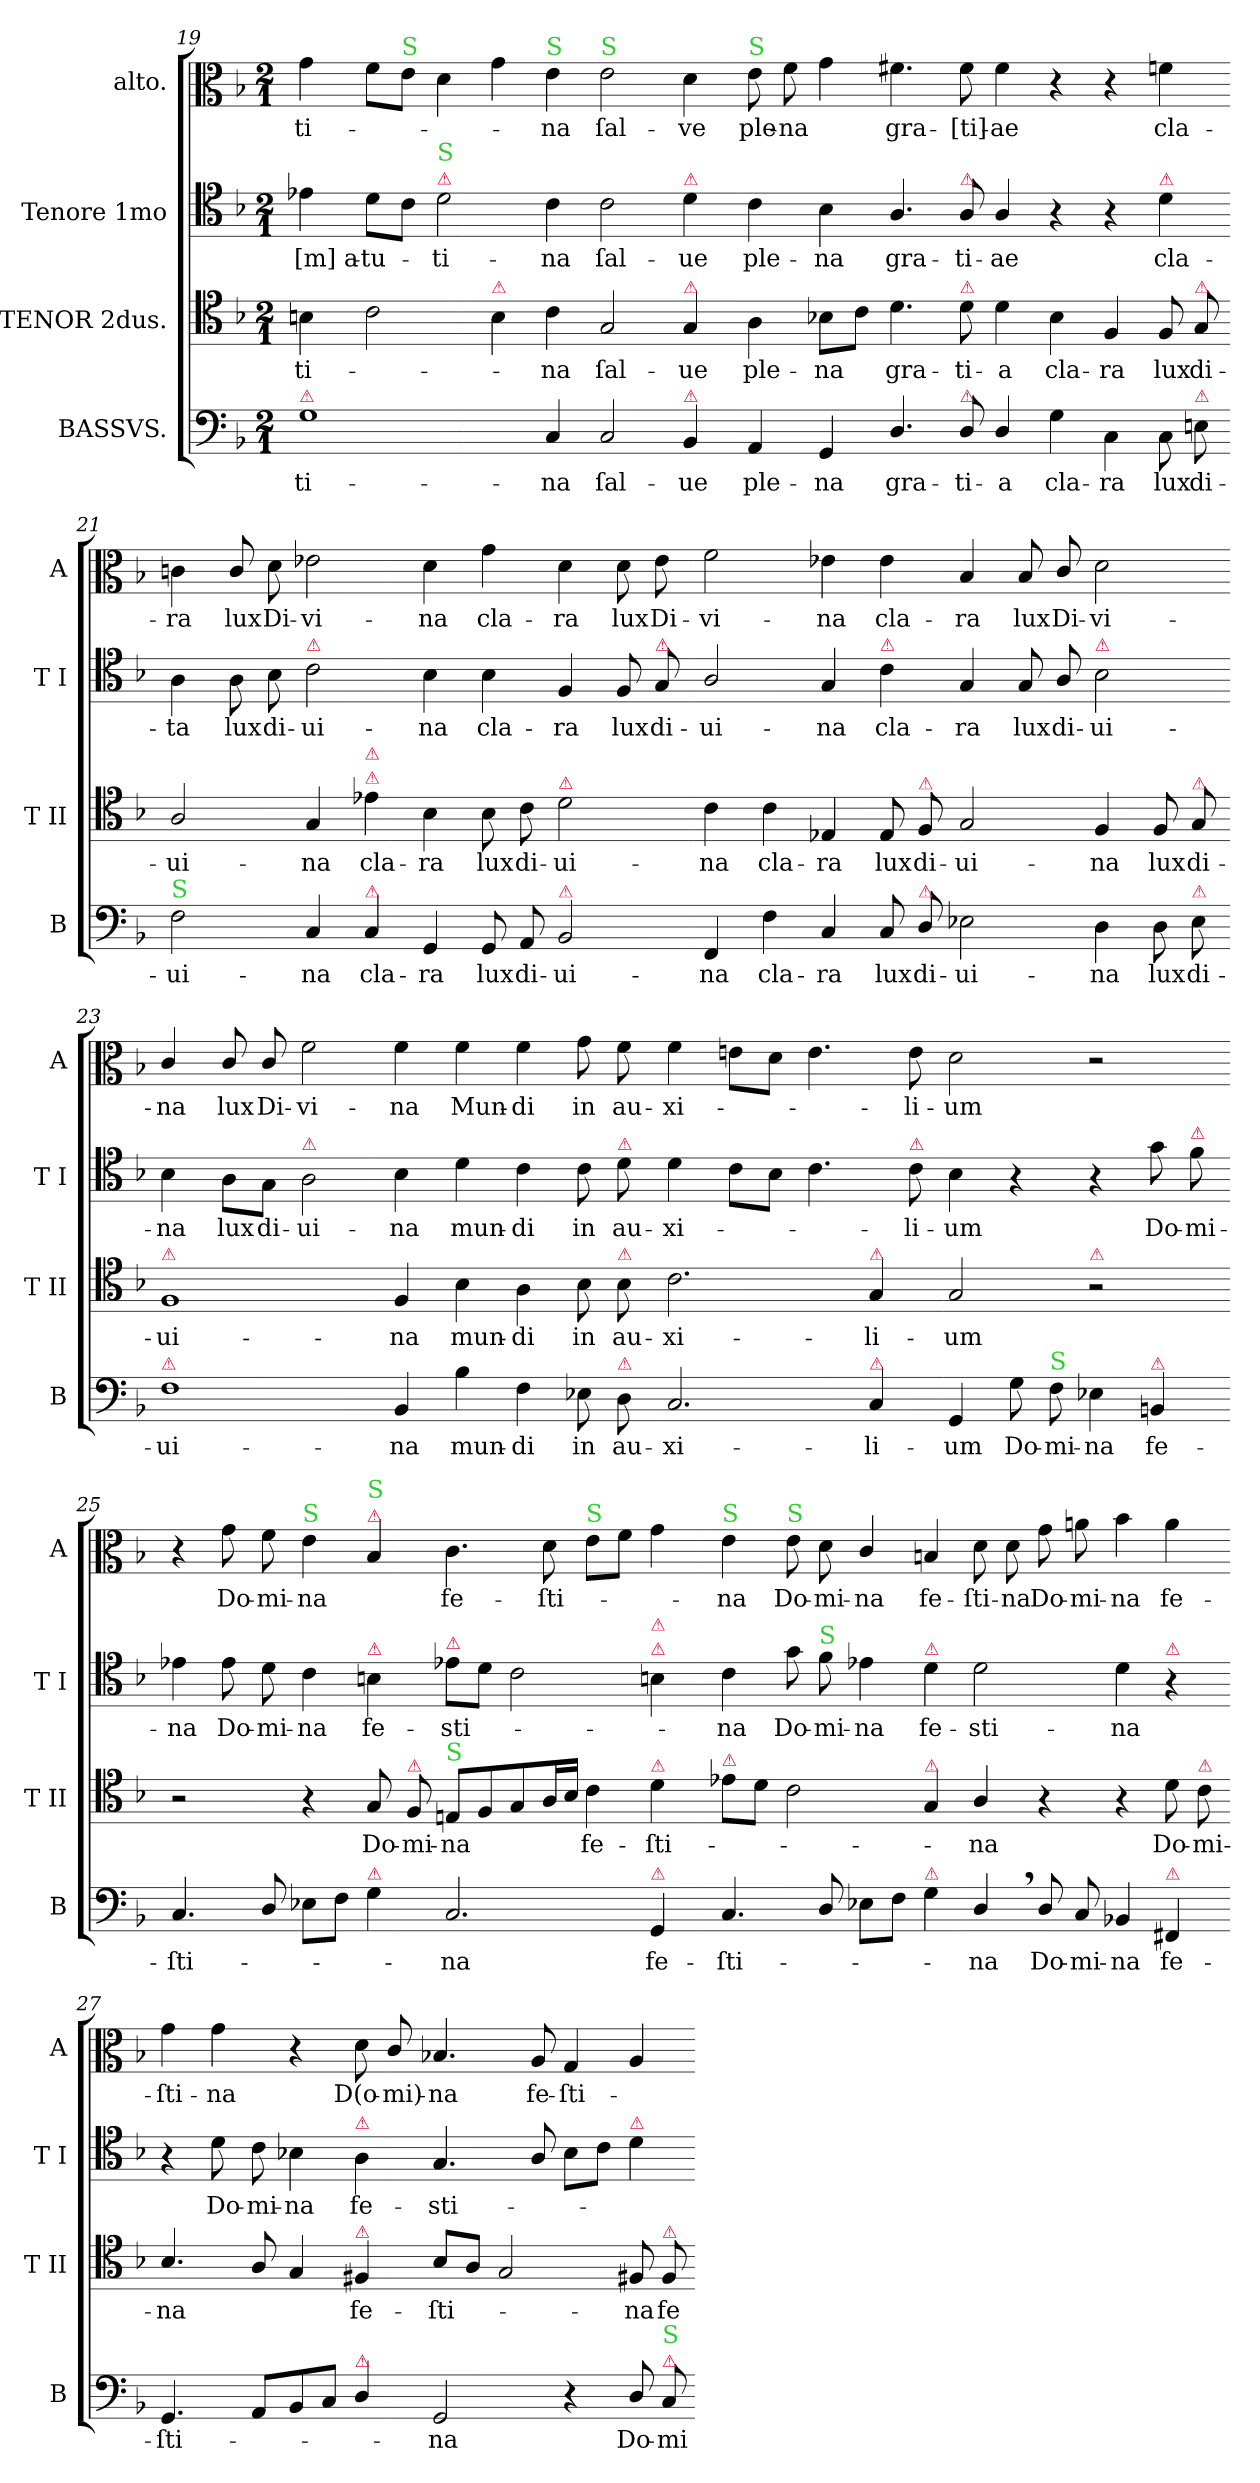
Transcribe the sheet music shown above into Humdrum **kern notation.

**kern	**text	**kern	**text	**kern	**text	**kern	**text
*part4	*part4	*part3	*part3	*part2	*part2	*part1	*part1
*staff4	*staff4	*staff3	*staff3	*staff2	*staff2	*staff1	*staff1
*I"BASSVS.	*	*I"TENOR 2dus.	*	*I"Tenore 1mo	*	*I"alto.	*
*I'B	*	*I'T II	*	*I'T I	*	*I'A	*
*clefF4	*	*clefC4	*	*clefC4	*	*clefC3	*
*k[b-]	*	*k[b-]	*	*k[b-]	*	*k[b-]	*
*M2/1	*	*M2/1	*	*M2/1	*	*M2/1	*
=19	=19	=19	=19	=19	=19	=19	=19
!LO:TX:a:color=crimson:t=⚠	!	!	!	!	!	!	!
!	!LO:LY:i	!	!	!	!	!	!
1G\	-ti-	4Bn\	-ti-	4e-X\	[m]a-	4g\	-ti-
.	.	2c\	.	8d\L	-tu-	8f\L	.
!	!	!	!	!	!	!LO:TX:a:color=limegreen:t=S	!
.	.	.	.	8c\J	.	8e\J	.
!	!	!	!	!LO:TX:a:color=crimson:t=⚠	!	!	!
!	!	!	!	!LO:TX:a:color=limegreen:t=S	!	!	!
.	.	.	.	2d\	-ti-	4d\	.
!	!	!LO:TX:a:color=crimson:t=⚠	!	!	!	!	!
.	.	4B\	.	.	.	4g\	.
!	!	!	!	!	!	!LO:TX:a:color=limegreen:t=S	!
!	!LO:LY:i	!	!	!	!	!	!
4C/	-na	4c\	-na	4c\	-na	4e\	-na
!	!	!	!	!	!	!LO:TX:a:color=limegreen:t=S	!
2C/	ſal-	2G/	ſal-	2c\	ſal-	2e\	ſal-
!	!	!	!	!LO:TX:a:color=crimson:t=⚠	!	!	!
!	!	!LO:TX:a:color=crimson:t=⚠	!	!	!	!	!
!LO:TX:a:color=crimson:t=⚠	!	!	!	!	!	!	!
4BB-/	-ue	4G/	-ue	4d\	-ue	4d\	-ve
=20-	=20-	=20-	=20-	=20-	=20-	=20-	=20-
!	!	!	!	!	!	!LO:TX:a:color=limegreen:t=S	!
4AA/	ple-	4A\	ple-	4c\	ple-	8e\	ple-
.	.	.	.	.	.	8f\	-na
4GG/	-na	8B-X\L	-na	4B-\	-na	4g\	.
.	.	8c\J	.	.	.	.	.
4.D/	gra-	4.d\	gra-	4.A/	gra-	4.f#X\	gra-
!	!	!	!	!LO:TX:a:color=crimson:t=⚠	!	!	!
!	!	!LO:TX:a:color=crimson:t=⚠	!	!	!	!	!
!LO:TX:a:color=crimson:t=⚠	!	!	!	!	!	!	!
8D/	-ti-	8d\	-ti-	8A/	-ti-	8f#\	-[ti]-
4D/	-a	4d\	-a	4A/	-ae	4f#\	-ae
4G\	cla-	4B-\	cla-	4r	.	4r	.
4C\	-ra	4F/	-ra	4r	.	4r	.
!	!	!	!	!LO:TX:a:color=crimson:t=⚠	!	!	!
8C\	lux	8F/	lux	4d\	cla-	4fn\	cla-
!	!	!LO:TX:a:color=crimson:t=⚠	!	!	!	!	!
!LO:TX:a:color=crimson:t=⚠	!	!	!	!	!	!	!
8En\	di-	8G/	di-	.	.	.	.
=21-	=21-	=21-	=21-	=21-	=21-	=21-	=21-
!LO:TX:a:color=limegreen:t=S	!	!	!	!	!	!	!
2F\	-ui-	2A/	-ui-	4A\	-ta	4cn\	-ra
.	.	.	.	8A\	lux	8c/	lux
.	.	.	.	8B-\	di-	8d\	Di-
!	!	!	!	!LO:TX:a:color=crimson:t=⚠	!	!	!
4C/	-na	4G/	-na	2c\	-ui-	2e-X\	-vi-
!	!	!LO:TX:a:color=crimson:t=⚠	!	!	!	!	!
!	!	!LO:TX:a:color=crimson:t=⚠	!	!	!	!	!
!LO:TX:a:color=crimson:t=⚠	!	!	!	!	!	!	!
!	!LO:LY:i	!	!	!	!	!	!
4C/	cla-	4e-X\	cla-	.	.	.	.
!	!LO:LY:i	!	!	!	!	!	!
4GG/	-ra	4B-\	-ra	4B-\	-na	4d\	-na
!	!LO:LY:i	!	!	!	!LO:LY:i	!	!LO:LY:i
8GG/	lux	8B-\	lux	4B-\	cla-	4g\	cla-
!	!LO:LY:i	!	!	!	!	!	!
8AA/	di-	8c\	di-	.	.	.	.
!	!	!LO:TX:a:color=crimson:t=⚠	!	!	!	!	!
!LO:TX:a:color=crimson:t=⚠	!	!	!	!	!	!	!
!	!LO:LY:i	!	!	!	!LO:LY:i	!	!LO:LY:i
2BB-/	-ui-	2d\	-ui-	4F/	-ra	4d\	-ra
!	!	!	!	!	!LO:LY:i	!	!LO:LY:i
.	.	.	.	8F/	lux	8d\	lux
!	!	!	!	!LO:TX:a:color=crimson:t=⚠	!	!	!
!	!	!	!	!	!LO:LY:i	!	!LO:LY:i
.	.	.	.	8G/	di-	8e-\	Di-
=22-	=22-	=22-	=22-	=22-	=22-	=22-	=22-
!	!LO:LY:i	!	!	!	!LO:LY:i	!	!LO:LY:i
4FF/	-na	4c\	-na	2A/	-ui-	2f\	-vi-
!	!LO:LY:i	!	!LO:LY:i	!	!	!	!
4F\	cla-	4c\	cla-	.	.	.	.
!	!LO:LY:i	!	!LO:LY:i	!	!LO:LY:i	!	!LO:LY:i
4C/	-ra	4E-X/	-ra	4G/	-na	4e-X\	-na
!	!	!	!	!LO:TX:a:color=crimson:t=⚠	!	!	!
!	!LO:LY:i	!	!LO:LY:i	!	!LO:LY:i	!	!LO:LY:i
8C/	lux	8E-/	lux	4c\	cla-	4e-\	cla-
!	!	!LO:TX:a:color=crimson:t=⚠	!	!	!	!	!
!LO:TX:a:color=crimson:t=⚠	!	!	!	!	!	!	!
!	!LO:LY:i	!	!LO:LY:i	!	!	!	!
8D/	di-	8F/	di-	.	.	.	.
!	!LO:LY:i	!	!LO:LY:i	!	!LO:LY:i	!	!LO:LY:i
2E-X\	-ui-	2G/	-ui-	4G/	-ra	4B-/	-ra
!	!	!	!	!	!LO:LY:i	!	!LO:LY:i
.	.	.	.	8G/	lux	8B-/	lux
!	!	!	!	!	!LO:LY:i	!	!LO:LY:i
.	.	.	.	8A/	di-	8c/	Di-
!	!	!	!	!LO:TX:a:color=crimson:t=⚠	!	!	!
!	!LO:LY:i	!	!LO:LY:i	!	!LO:LY:i	!	!LO:LY:i
4D\	-na	4F/	-na	2B-\	-ui-	2d\	-vi-
8D\	lux	8F/	lux	.	.	.	.
!	!	!LO:TX:a:color=crimson:t=⚠	!	!	!	!	!
!LO:TX:a:color=crimson:t=⚠	!	!	!	!	!	!	!
8E-\	di-	8G/	di-	.	.	.	.
=23-	=23-	=23-	=23-	=23-	=23-	=23-	=23-
!	!	!LO:TX:a:color=crimson:t=⚠	!	!	!	!	!
!LO:TX:a:color=crimson:t=⚠	!	!	!	!	!	!	!
!	!	!	!	!	!LO:LY:i	!	!LO:LY:i
1F\	-ui-	1F/	-ui-	4B-\	-na	4c/	-na
!	!	!	!	!	!LO:LY:i	!	!
.	.	.	.	8A\L	lux	8c/	lux
!	!	!	!	!	!LO:LY:i	!	!
.	.	.	.	8G\J	di-	8c/	Di-
!	!	!	!	!LO:TX:a:color=crimson:t=⚠	!	!	!
!	!	!	!	!	!LO:LY:i	!	!
.	.	.	.	2A\	-ui-	2f\	-vi-
!	!	!	!	!	!LO:LY:i	!	!
4BB-/	-na	4F/	-na	4B-\	-na	4f\	-na
4B-\	mun-	4B-\	mun-	4d\	mun-	4f\	Mun-
4F\	-di	4A\	-di	4c\	-di	4f\	-di
8E-X\	in	8B-\	in	8c\	in	8g\	in
!	!	!	!	!LO:TX:a:color=crimson:t=⚠	!	!	!
!	!	!LO:TX:a:color=crimson:t=⚠	!	!	!	!	!
!LO:TX:a:color=crimson:t=⚠	!	!	!	!	!	!	!
8D\	au-	8B-\	au-	8d\	au-	8f\	au-
=24-	=24-	=24-	=24-	=24-	=24-	=24-	=24-
2.C/	-xi-	2.c\	-xi-	4d\	-xi-	4f\	-xi-
.	.	.	.	8c\L	.	8en\L	.
.	.	.	.	8B-\J	.	8d\J	.
.	.	.	.	4.c\	.	4.e\	.
!	!	!LO:TX:a:color=crimson:t=⚠	!	!	!	!	!
!LO:TX:a:color=crimson:t=⚠	!	!	!	!	!	!	!
4C/	-li-	4G/	-li-	.	.	.	.
!	!	!	!	!LO:TX:a:color=crimson:t=⚠	!	!	!
.	.	.	.	8c\	-li-	8e\	-li-
4GG/	-um	2G/	-um	4B-\	-um	2d\	-um
8G\	Do-	.	.	4r	.	.	.
!LO:TX:a:color=limegreen:t=S	!	!	!	!	!	!	!
8F\	-mi-	.	.	.	.	.	.
!	!	!LO:TX:a:color=crimson:t=⚠	!	!	!	!	!
4E-X\	-na	2r	.	4r	.	2r	.
!LO:TX:a:color=crimson:t=⚠	!	!	!	!	!	!	!
4BBn/	fe-	.	.	8g\	Do-	.	.
!	!	!	!	!LO:TX:a:color=crimson:t=⚠	!	!	!
.	.	.	.	8f\	-mi-	.	.
=25-	=25-	=25-	=25-	=25-	=25-	=25-	=25-
4.C/	-ſti-	2r	.	4e-X\	-na	4r	.
!	!	!	!	!	!LO:LY:i	!	!
.	.	.	.	8e-\	Do-	8g\	Do-
!	!	!	!	!	!LO:LY:i	!	!
8D/	.	.	.	8d\	-mi-	8f\	-mi-
!	!	!	!	!	!	!LO:TX:a:color=limegreen:t=S	!
!	!	!	!	!	!LO:LY:i	!	!
8E-X\L	.	4r	.	4c\	-na	4e\	-na
8F\J	.	.	.	.	.	.	.
!	!	!	!	!	!	!LO:TX:a:color=crimson:t=⚠	!
!	!	!	!	!	!	!LO:TX:a:color=limegreen:t=S	!
!	!	!	!	!LO:TX:a:color=crimson:t=⚠	!	!	!
!LO:TX:a:color=crimson:t=⚠	!	!	!	!	!	!	!
4G\	.	8G/	Do-	4Bn\	fe-	4B-/	.
!	!	!LO:TX:a:color=crimson:t=⚠	!	!	!	!	!
.	.	8F/	-mi-	.	.	.	.
!	!	!	!	!LO:TX:a:color=crimson:t=⚠	!	!	!
!	!	!LO:TX:a:color=limegreen:t=S	!	!	!	!	!
2.C/	-na	8En/L	-na	8e-X\L	-sti-	4.c\	fe-
.	.	8F/	.	8d\J	.	.	.
.	.	8G/	.	2c\	.	.	.
.	.	16A/L	.	.	.	8d\	-ſti-
.	.	16B-/JJ	.	.	.	.	.
!	!	!	!	!	!	!LO:TX:a:color=limegreen:t=S	!
.	.	4c\	fe-	.	.	8e\L	.
.	.	.	.	.	.	8f\J	.
!	!	!	!	!LO:TX:a:color=crimson:t=⚠	!	!	!
!	!	!	!	!LO:TX:a:color=crimson:t=⚠	!	!	!
!	!	!LO:TX:a:color=crimson:t=⚠	!	!	!	!	!
!LO:TX:a:color=crimson:t=⚠	!	!	!	!	!	!	!
4GG/	fe-	4d\	-ſti-	4Bn\	.	4g\	.
=26-	=26-	=26-	=26-	=26-	=26-	=26-	=26-
!	!	!	!	!	!	!LO:TX:a:color=limegreen:t=S	!
!	!	!LO:TX:a:color=crimson:t=⚠	!	!	!	!	!
4.C/	-ſti-	8e-X\L	.	4c\	-na	4e\	-na
.	.	8d\J	.	.	.	.	.
!	!	!	!	!	!	!LO:TX:a:color=limegreen:t=S	!
!	!	!	!	!	!	!	!LO:LY:i
.	.	2c\	.	8g\	Do-	8e\	Do-
!	!	!	!	!LO:TX:a:color=limegreen:t=S	!	!	!
!	!	!	!	!	!	!	!LO:LY:i
8D/	.	.	.	8f\	-mi-	8d\	-mi-
!	!	!	!	!	!	!	!LO:LY:i
8E-X\L	.	.	.	4e-X\	-na	4c/	-na
8F\J	.	.	.	.	.	.	.
!	!	!	!	!LO:TX:a:color=crimson:t=⚠	!	!	!
!	!	!LO:TX:a:color=crimson:t=⚠	!	!	!	!	!
!LO:TX:a:color=crimson:t=⚠	!	!	!	!	!	!	!
!	!	!	!	!	!	!	!LO:LY:i
4G\	.	4G/	.	4d\	fe-	4Bn/	fe-
!	!	!	!	!	!	!	!LO:LY:i
4D,/	-na	4A/	-na	2d\	-sti-	8d\	-ſti-
!	!	!	!	!	!	!	!LO:LY:i
.	.	.	.	.	.	8d\	-na
!	!	!	!	!	!	!	!LO:LY:i
8D/	Do-	4r	.	.	.	8g\	Do-
!	!	!	!	!	!	!	!LO:LY:i
8C/	-mi-	.	.	.	.	8an\	-mi-
!	!	!	!	!	!	!	!LO:LY:i
4BB-X/	-na	4r	.	4d\	-na	4b-\	-na
!	!	!	!	!LO:TX:a:color=crimson:t=⚠	!	!	!
!LO:TX:a:color=crimson:t=⚠	!	!	!	!	!	!	!
!	!	!	!	!	!	!	!LO:LY:i
4FF#X/	fe-	8d\	Do-	4r	.	4a\	fe-
!	!	!LO:TX:a:color=crimson:t=⚠	!	!	!	!	!
.	.	8c\	-mi-	.	.	.	.
=27-	=27-	=27-	=27-	=27-	=27-	=27-	=27-
!	!	!	!	!	!	!	!LO:LY:i
4.GG/	-ſti-	4.B-/	-na	4r	.	4g\	-ſti-
!	!	!	!	!	!	!	!LO:LY:i
.	.	.	.	8d\	Do-	4g\	-na
8AA/L	.	8A/	.	8c\	-mi-	.	.
8BB-/	.	4G/	.	4B-X\	-na	4r	.
8C/J	.	.	.	.	.	.	.
!	!	!	!	!LO:TX:a:color=crimson:t=⚠	!	!	!
!	!	!LO:TX:a:color=crimson:t=⚠	!	!	!	!	!
!LO:TX:a:color=crimson:t=⚠	!	!	!	!	!	!	!
4D/	.	4F#X/	fe-	4A\	fe-	8d\	D(o-
.	.	.	.	.	.	8c/	-mi)-
2GG/	na	8B-/L	-ſti-	4.G/	-sti-	4.B-X/	-na
.	.	8A/J	.	.	.	.	.
.	.	2G/	.	.	.	.	.
.	.	.	.	8A/	.	8A/	fe-
4r	.	.	.	8B-\L	.	4G/	-ſti-
.	.	.	.	8c\J	.	.	.
!	!	!	!	!LO:TX:a:color=crimson:t=⚠	!	!	!
8D/	Do-	8F#X/	-na	4d\	.	4A/	.
!	!	!LO:TX:a:color=crimson:t=⚠	!	!	!	!	!
!LO:TX:a:color=crimson:t=⚠	!	!	!	!	!	!	!
!LO:TX:a:color=limegreen:t=S	!	!	!	!	!	!	!
8C/	-mi-	8F#/	fe-	.	.	.	.
=-	=-	=-	=-	=-	=-	=-	=-
*-	*-	*-	*-	*-	*-	*-	*-
